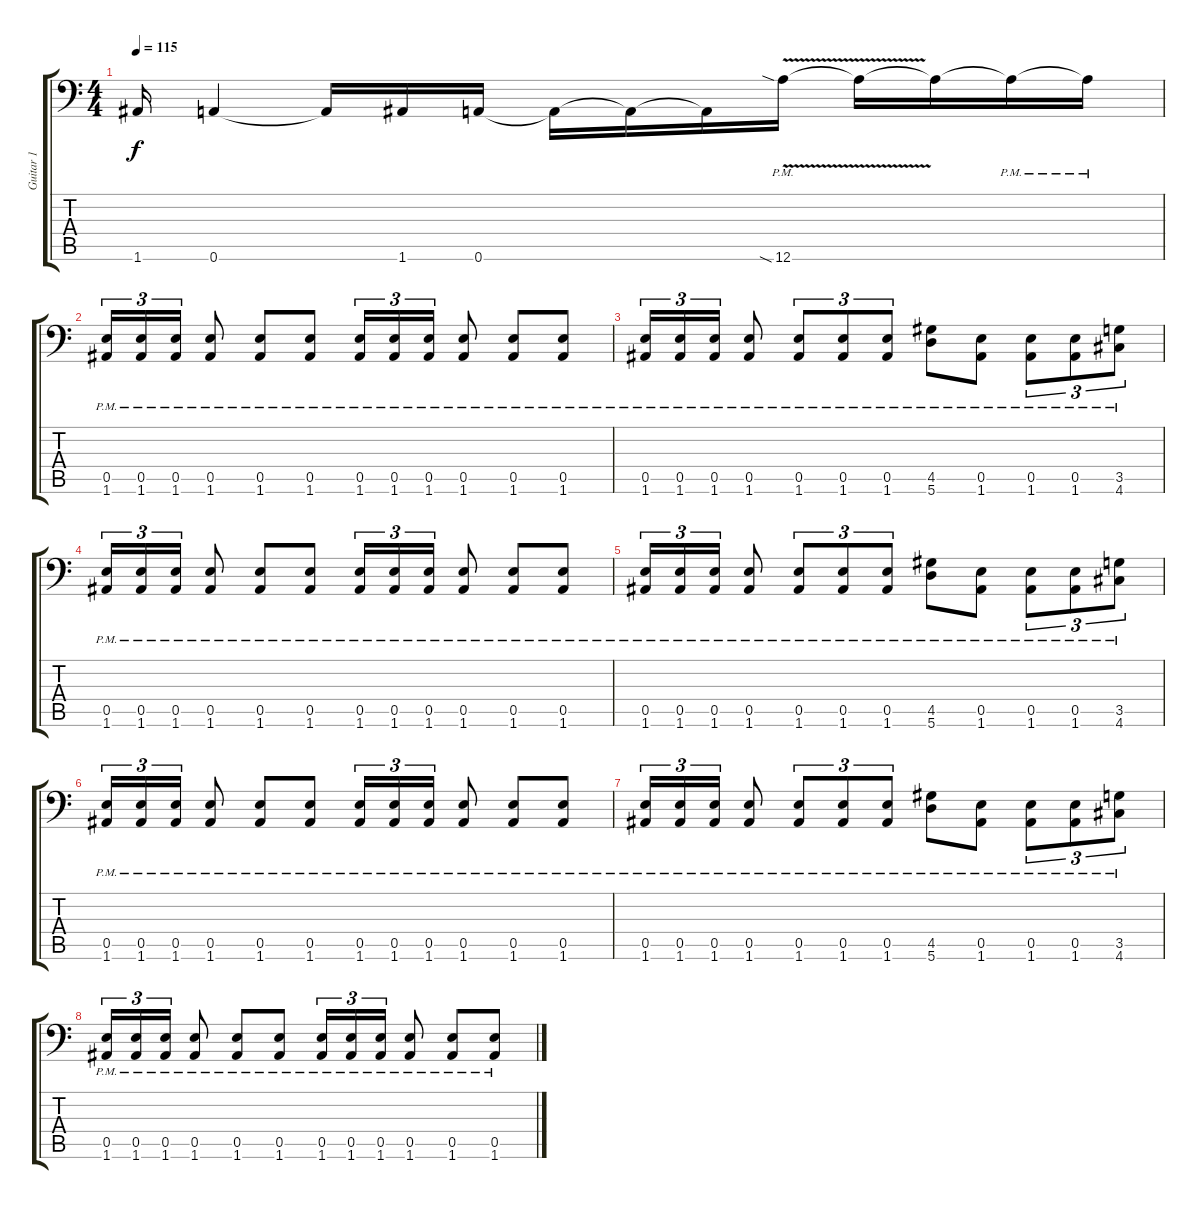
\track ("Guitar 1" "Guitar 1") {instrument distortionguitar}
\staff {score tabs}
\tuning (B3 Gb3 D3 A2 E2 A1) {hide}
\ts (4 4)
\tempo 115
\clef f4
\ks c
1.6.16{dy f} 0.6.4 0.6{t}.16 1.6.16 0.6.16 0.6{t}.16 0.6{t}.16 0.6{t}.16 12.6{v sia pm}.16 12.6{t}.16 12.6{t}.16 12.6{pm t}.16 12.6{pm t}.16 |
(0.5{pm} 1.6{pm}).16{tu (3 2)} (0.5{pm} 1.6{pm}).16{tu (3 2)} (0.5{pm} 1.6{pm}).16{tu (3 2)} (0.5{pm} 1.6{pm}).8 (0.5{pm} 1.6{pm}).8 (0.5{pm} 1.6{pm}).8 (0.5{pm} 1.6{pm}).16{tu (3 2)} (0.5{pm} 1.6{pm}).16{tu (3 2)} (0.5{pm} 1.6{pm}).16{tu (3 2)} (0.5{pm} 1.6{pm}).8 (0.5{pm} 1.6{pm}).8 (0.5{pm} 1.6{pm}).8 |
(0.5{pm} 1.6{pm}).16{tu (3 2)} (0.5{pm} 1.6{pm}).16{tu (3 2)} (0.5{pm} 1.6{pm}).16{tu (3 2)} (0.5{pm} 1.6{pm}).8 (0.5{pm} 1.6{pm}).8{tu (3 2)} (0.5{pm} 1.6{pm}).8{tu (3 2)} (0.5{pm} 1.6{pm}).8{tu (3 2)} (4.5{pm} 5.6{pm}).8 (0.5{pm} 1.6{pm}).8 (0.5{pm} 1.6{pm}).8{tu (3 2)} (0.5{pm} 1.6{pm}).8{tu (3 2)} (3.5{pm} 4.6{pm}).8{tu (3 2)} |
(0.5{pm} 1.6{pm}).16{tu (3 2)} (0.5{pm} 1.6{pm}).16{tu (3 2)} (0.5{pm} 1.6{pm}).16{tu (3 2)} (0.5{pm} 1.6{pm}).8 (0.5{pm} 1.6{pm}).8 (0.5{pm} 1.6{pm}).8 (0.5{pm} 1.6{pm}).16{tu (3 2)} (0.5{pm} 1.6{pm}).16{tu (3 2)} (0.5{pm} 1.6{pm}).16{tu (3 2)} (0.5{pm} 1.6{pm}).8 (0.5{pm} 1.6{pm}).8 (0.5{pm} 1.6{pm}).8 |
(0.5{pm} 1.6{pm}).16{tu (3 2)} (0.5{pm} 1.6{pm}).16{tu (3 2)} (0.5{pm} 1.6{pm}).16{tu (3 2)} (0.5{pm} 1.6{pm}).8 (0.5{pm} 1.6{pm}).8{tu (3 2)} (0.5{pm} 1.6{pm}).8{tu (3 2)} (0.5{pm} 1.6{pm}).8{tu (3 2)} (4.5{pm} 5.6{pm}).8 (0.5{pm} 1.6{pm}).8 (0.5{pm} 1.6{pm}).8{tu (3 2)} (0.5{pm} 1.6{pm}).8{tu (3 2)} (3.5{pm} 4.6{pm}).8{tu (3 2)} |
(0.5{pm} 1.6{pm}).16{tu (3 2)} (0.5{pm} 1.6{pm}).16{tu (3 2)} (0.5{pm} 1.6{pm}).16{tu (3 2)} (0.5{pm} 1.6{pm}).8 (0.5{pm} 1.6{pm}).8 (0.5{pm} 1.6{pm}).8 (0.5{pm} 1.6{pm}).16{tu (3 2)} (0.5{pm} 1.6{pm}).16{tu (3 2)} (0.5{pm} 1.6{pm}).16{tu (3 2)} (0.5{pm} 1.6{pm}).8 (0.5{pm} 1.6{pm}).8 (0.5{pm} 1.6{pm}).8 |
(0.5{pm} 1.6{pm}).16{tu (3 2)} (0.5{pm} 1.6{pm}).16{tu (3 2)} (0.5{pm} 1.6{pm}).16{tu (3 2)} (0.5{pm} 1.6{pm}).8 (0.5{pm} 1.6{pm}).8{tu (3 2)} (0.5{pm} 1.6{pm}).8{tu (3 2)} (0.5{pm} 1.6{pm}).8{tu (3 2)} (4.5{pm} 5.6{pm}).8 (0.5{pm} 1.6{pm}).8 (0.5{pm} 1.6{pm}).8{tu (3 2)} (0.5{pm} 1.6{pm}).8{tu (3 2)} (3.5{pm} 4.6{pm}).8{tu (3 2)} |
(0.5{pm} 1.6{pm}).16{tu (3 2)} (0.5{pm} 1.6{pm}).16{tu (3 2)} (0.5{pm} 1.6{pm}).16{tu (3 2)} (0.5{pm} 1.6{pm}).8 (0.5{pm} 1.6{pm}).8 (0.5{pm} 1.6{pm}).8 (0.5{pm} 1.6{pm}).16{tu (3 2)} (0.5{pm} 1.6{pm}).16{tu (3 2)} (0.5{pm} 1.6{pm}).16{tu (3 2)} (0.5{pm} 1.6{pm}).8 (0.5{pm} 1.6{pm}).8 (0.5{pm} 1.6{pm}).8
